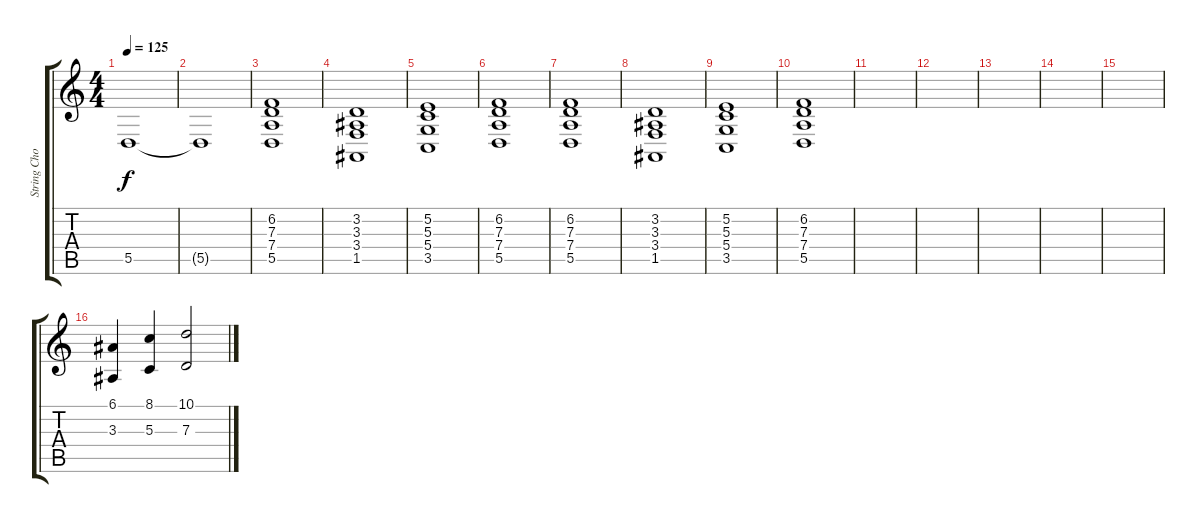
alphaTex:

\track ("String Chords" "String Cho") {instrument stringensemble1}
\staff {score tabs}
\tuning (E4 B3 G3 D3 A2 E2) {hide}
\ts (4 4)
\tempo 125
\clef g2
\ks c
5.5{t}.1{dy f} |
5.5{t}.1 |
(6.2 7.3 7.4 5.5).1 |
(3.2 3.3 3.4 1.5).1 |
(5.2 5.3 5.4 3.5).1 |
(6.2 7.3 7.4 5.5).1 |
(6.2 7.3 7.4 5.5).1 |
(3.2 3.3 3.4 1.5).1 |
(5.2 5.3 5.4 3.5).1 |
(6.2 7.3 7.4 5.5).1 |
|
|
|
|
|
(6.1 3.3).4 (8.1 5.3).4 (10.1 7.3).2
